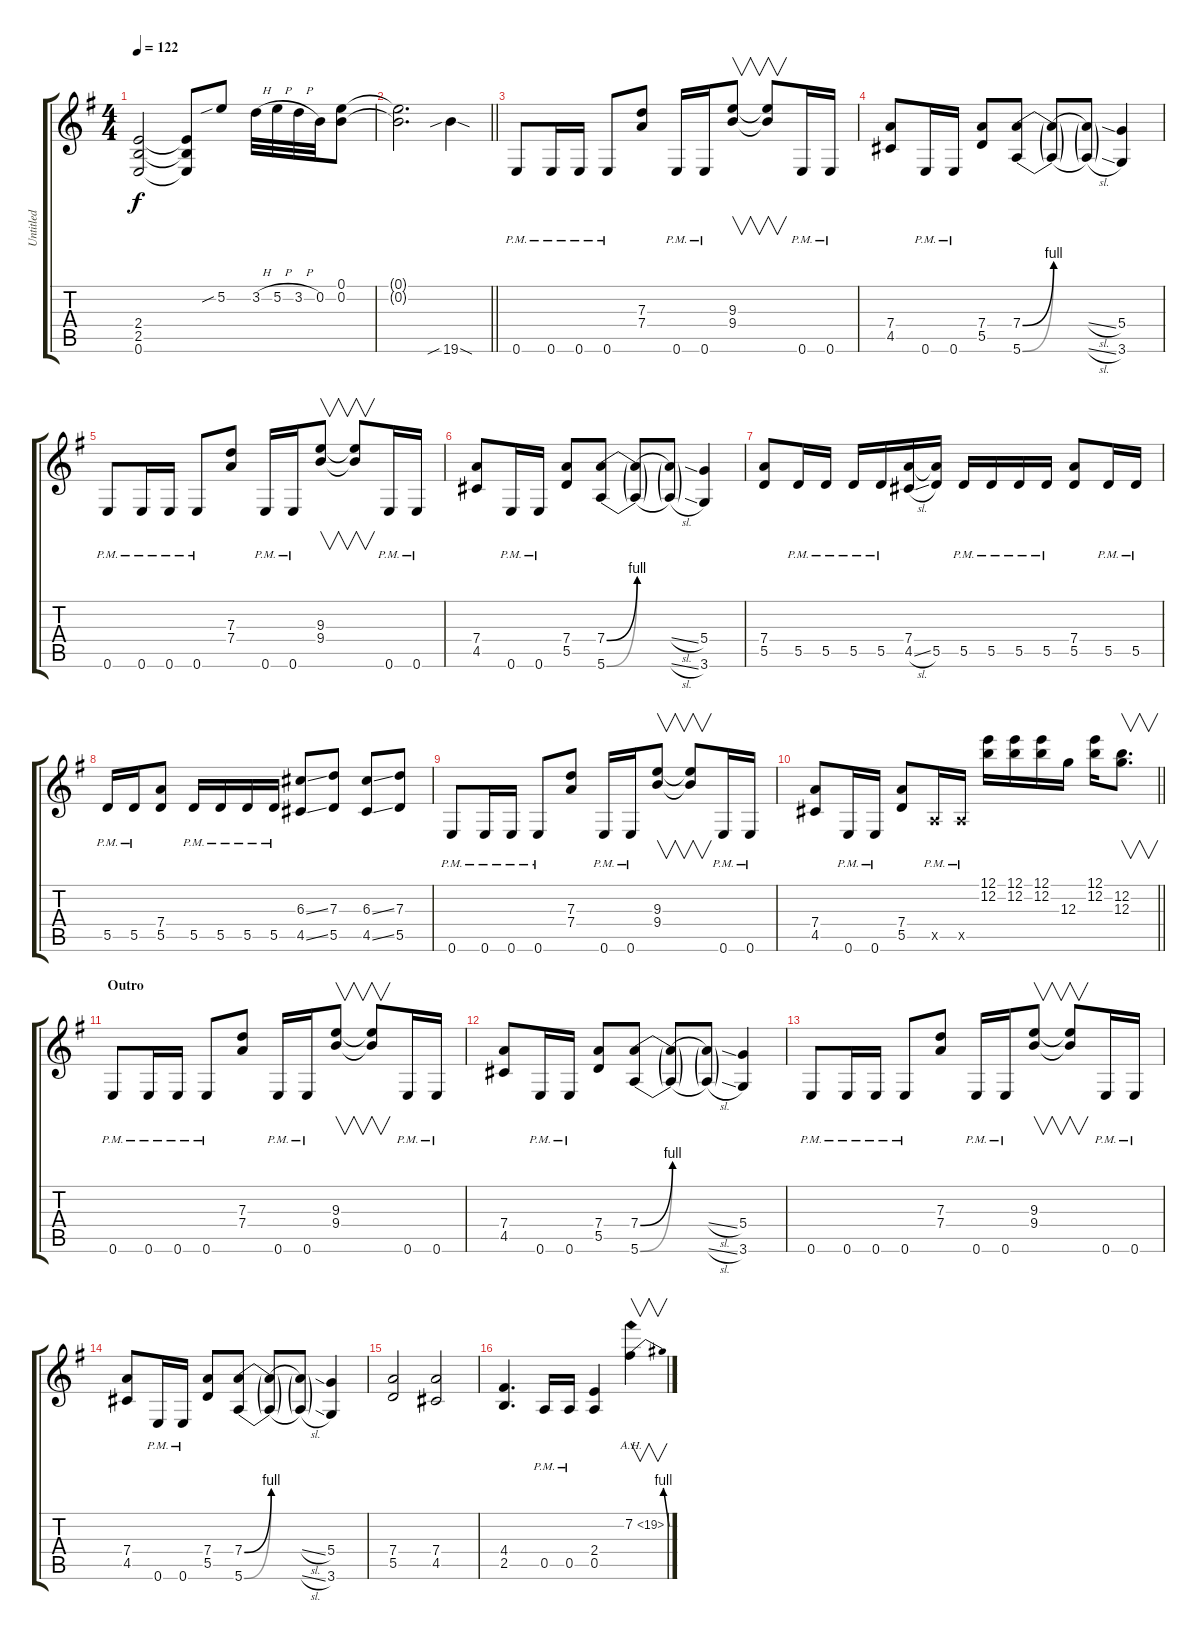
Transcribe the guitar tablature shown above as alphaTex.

\track ("Untitled" "Untitled") {instrument distortionguitar}
\staff {score tabs}
\tuning (E4 B3 G3 D3 A2 E2) {hide}
\ts (4 4)
\tempo 122
\clef g2
\ks g
(2.4 2.5 0.6).2{dy f} (2.4{t} 2.5{t} 0.6{t}).8 5.2{sib}.8 3.2{h}.32 5.2{h}.32 3.2{h}.32 0.2.32 (0.1 0.2).8 |
\barLineRight lightlight
(0.1{t} 0.2{t}).2{d} 19.6{sib sod}.4 |
0.6{pm}.8 0.6{pm}.16 0.6{pm}.16 0.6{pm}.8 (7.3 7.4).8 0.6{pm}.16 0.6{pm}.16 (9.3 9.4).8{v} (9.3{t} 9.4{t}).8{v} 0.6{pm}.16 0.6{pm}.16 |
(7.4 4.5).8 0.6{pm}.16 0.6{pm}.16 (7.4 5.5).8 (7.4{be (bend 0 0 60 4)} 5.6{be (bend 0 0 60 4)}).8 (7.4{be (hold 40 0 60 0) t} 5.6{be (hold 40 0 60 0) t}).8 (7.4{sl t} 5.6{sl t}).8 (5.4 3.6).4 |
0.6{pm}.8 0.6{pm}.16 0.6{pm}.16 0.6{pm}.8 (7.3 7.4).8 0.6{pm}.16 0.6{pm}.16 (9.3 9.4).8{v} (9.3{t} 9.4{t}).8{v} 0.6{pm}.16 0.6{pm}.16 |
(7.4 4.5).8 0.6{pm}.16 0.6{pm}.16 (7.4 5.5).8 (7.4{be (bend 0 0 60 4)} 5.6{be (bend 0 0 60 4)}).8 (7.4{be (hold 40 0 60 0) t} 5.6{be (hold 40 0 60 0) t}).8 (7.4{sl t} 5.6{sl t}).8 (5.4 3.6).4 |
(7.4 5.5).8 5.5{pm}.16 5.5{pm}.16 5.5{pm}.16 5.5{pm}.16 (7.4 4.5{sl}).16 (7.4{t} 5.5).16 5.5{pm}.16 5.5{pm}.16 5.5{pm}.16 5.5{pm}.16 (7.4 5.5).8 5.5{pm}.16 5.5{pm}.16 |
5.5{pm}.16 5.5{pm}.16 (7.4 5.5).8 5.5{pm}.16 5.5{pm}.16 5.5{pm}.16 5.5{pm}.16 (6.3{ss} 4.5{ss}).8 (7.3 5.5).8 (6.3{ss} 4.5{ss}).8 (7.3 5.5).8 |
0.6{pm}.8 0.6{pm}.16 0.6{pm}.16 0.6{pm}.8 (7.3 7.4).8 0.6{pm}.16 0.6{pm}.16 (9.3 9.4).8{v} (9.3{t} 9.4{t}).8{v} 0.6{pm}.16 0.6{pm}.16 |
\barLineRight lightlight
(7.4 4.5).8 0.6{pm}.16 0.6{pm}.16 (7.4 5.5).8 0.5{pm x}.16 0.5{pm x}.16 (12.1 12.2).16 (12.1 12.2).16 (12.1 12.2).16 12.3.16 (12.1 12.2).16 (12.2 12.3).8{v d} |
\section ("" "Outro")
0.6{pm}.8 0.6{pm}.16 0.6{pm}.16 0.6{pm}.8 (7.3 7.4).8 0.6{pm}.16 0.6{pm}.16 (9.3 9.4).8{v} (9.3{t} 9.4{t}).8{v} 0.6{pm}.16 0.6{pm}.16 |
(7.4 4.5).8 0.6{pm}.16 0.6{pm}.16 (7.4 5.5).8 (7.4{be (bend 0 0 60 4)} 5.6{be (bend 0 0 60 4)}).8 (7.4{be (hold 40 0 60 0) t} 5.6{be (hold 40 0 60 0) t}).8 (7.4{sl t} 5.6{sl t}).8 (5.4 3.6).4 |
0.6{pm}.8 0.6{pm}.16 0.6{pm}.16 0.6{pm}.8 (7.3 7.4).8 0.6{pm}.16 0.6{pm}.16 (9.3 9.4).8{v} (9.3{t} 9.4{t}).8{v} 0.6{pm}.16 0.6{pm}.16 |
(7.4 4.5).8 0.6{pm}.16 0.6{pm}.16 (7.4 5.5).8 (7.4{be (bend 0 0 60 4)} 5.6{be (bend 0 0 60 4)}).8 (7.4{be (hold 40 0 60 0) t} 5.6{be (hold 40 0 60 0) t}).8 (7.4{sl t} 5.6{sl t}).8 (5.4 3.6).4 |
(7.4 5.5).2 (7.4 4.5).2 |
(4.4 2.5).4{d} 0.5{pm}.16 0.5{pm}.16 (2.4 0.5).4 7.2{be (bend 0 0 60 4) ah 12}.4{v}
